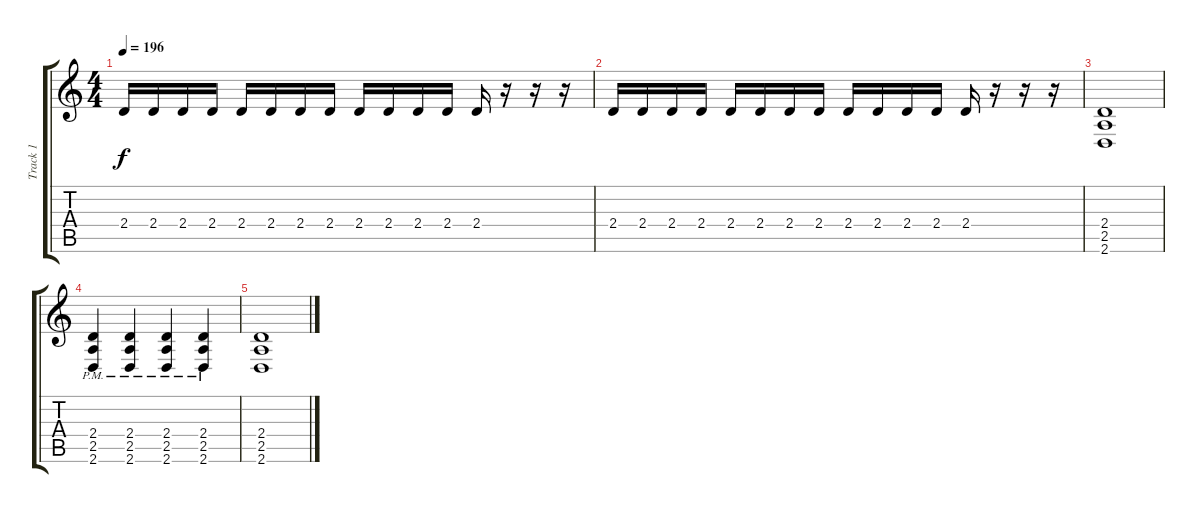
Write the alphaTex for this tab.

\track ("Track 1" "Track 1") {instrument distortionguitar}
\staff {score tabs}
\tuning (E4 C4 G3 C3 G2 C2) {hide}
\ts (4 4)
\tempo 196
\clef g2
\ks c
2.4.16{dy f} 2.4.16 2.4.16 2.4.16 2.4.16 2.4.16 2.4.16 2.4.16 2.4.16 2.4.16 2.4.16 2.4.16 2.4.16 r.16 r.16 r.16 |
2.4.16 2.4.16 2.4.16 2.4.16 2.4.16 2.4.16 2.4.16 2.4.16 2.4.16 2.4.16 2.4.16 2.4.16 2.4.16 r.16 r.16 r.16 |
(2.4 2.5 2.6).1 |
(2.4{pm} 2.5{pm} 2.6{pm}).4 (2.4{pm} 2.5{pm} 2.6{pm}).4 (2.4 2.5 2.6{pm}).4 (2.4 2.5 2.6{pm}).4 |
(2.4 2.5 2.6).1
